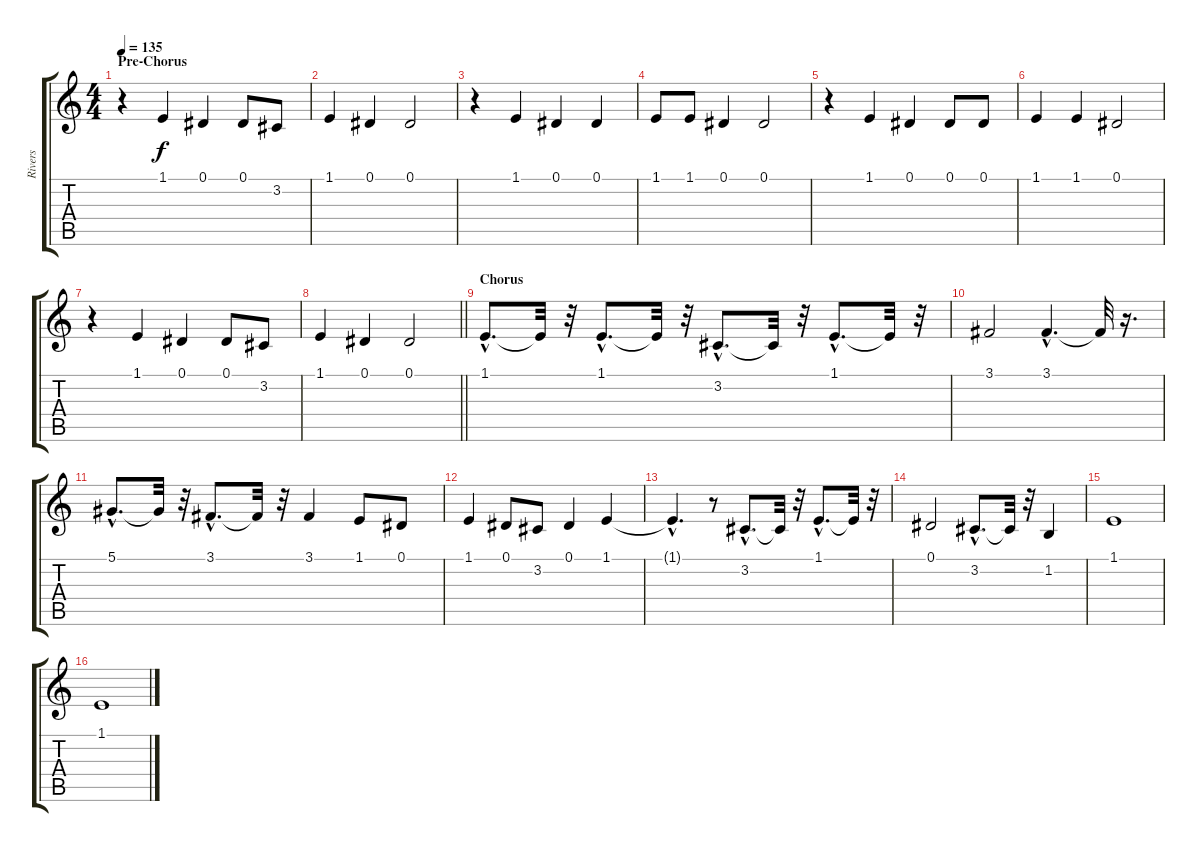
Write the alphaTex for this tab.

\track ("Rivers" "Rivers") {instrument clarinet}
\staff {score tabs}
\tuning (Eb4 Bb3 Gb3 Db3 Ab2 Eb2) {hide}
\ts (4 4)
\section ("" "Pre-Chorus")
\tempo 135
\clef g2
\ks c
r.4{dy f} 1.1.4 0.1.4 0.1.8 3.2.8 |
1.1.4 0.1.4 0.1.2 |
r.4 1.1.4 0.1.4 0.1.4 |
1.1.8 1.1.8 0.1.4 0.1.2 |
r.4 1.1.4 0.1.4 0.1.8 0.1.8 |
1.1.4 1.1.4 0.1.2 |
r.4 1.1.4 0.1.4 0.1.8 3.2.8 |
\barLineRight lightlight
1.1.4 0.1.4 0.1.2 |
\section ("" "Chorus")
1.1{hac}.8{d} 1.1{t}.32 r.32 1.1{hac}.8{d} 1.1{t}.32 r.32 3.2{hac}.8{d} 3.2{t}.32 r.32 1.1{hac}.8{d} 1.1{t}.32 r.32 |
3.1.2 3.1{hac}.4{d} 3.1{t}.32 r.16{d} |
5.1{hac}.8{d} 5.1{t}.32 r.32 3.1{hac}.8{d} 3.1{t}.32 r.32 3.1.4 1.1.8 0.1.8 |
1.1.4 0.1.8 3.2.8 0.1.4 1.1.4 |
1.1{hac t}.4{d} r.8 3.2{hac}.8{d} 3.2{t}.32 r.32 1.1{hac}.8{d} 1.1{t}.32 r.32 |
0.1.2 3.2{hac}.8{d} 3.2{t}.32 r.32 1.2.4 |
1.1.1 |
1.1.1
